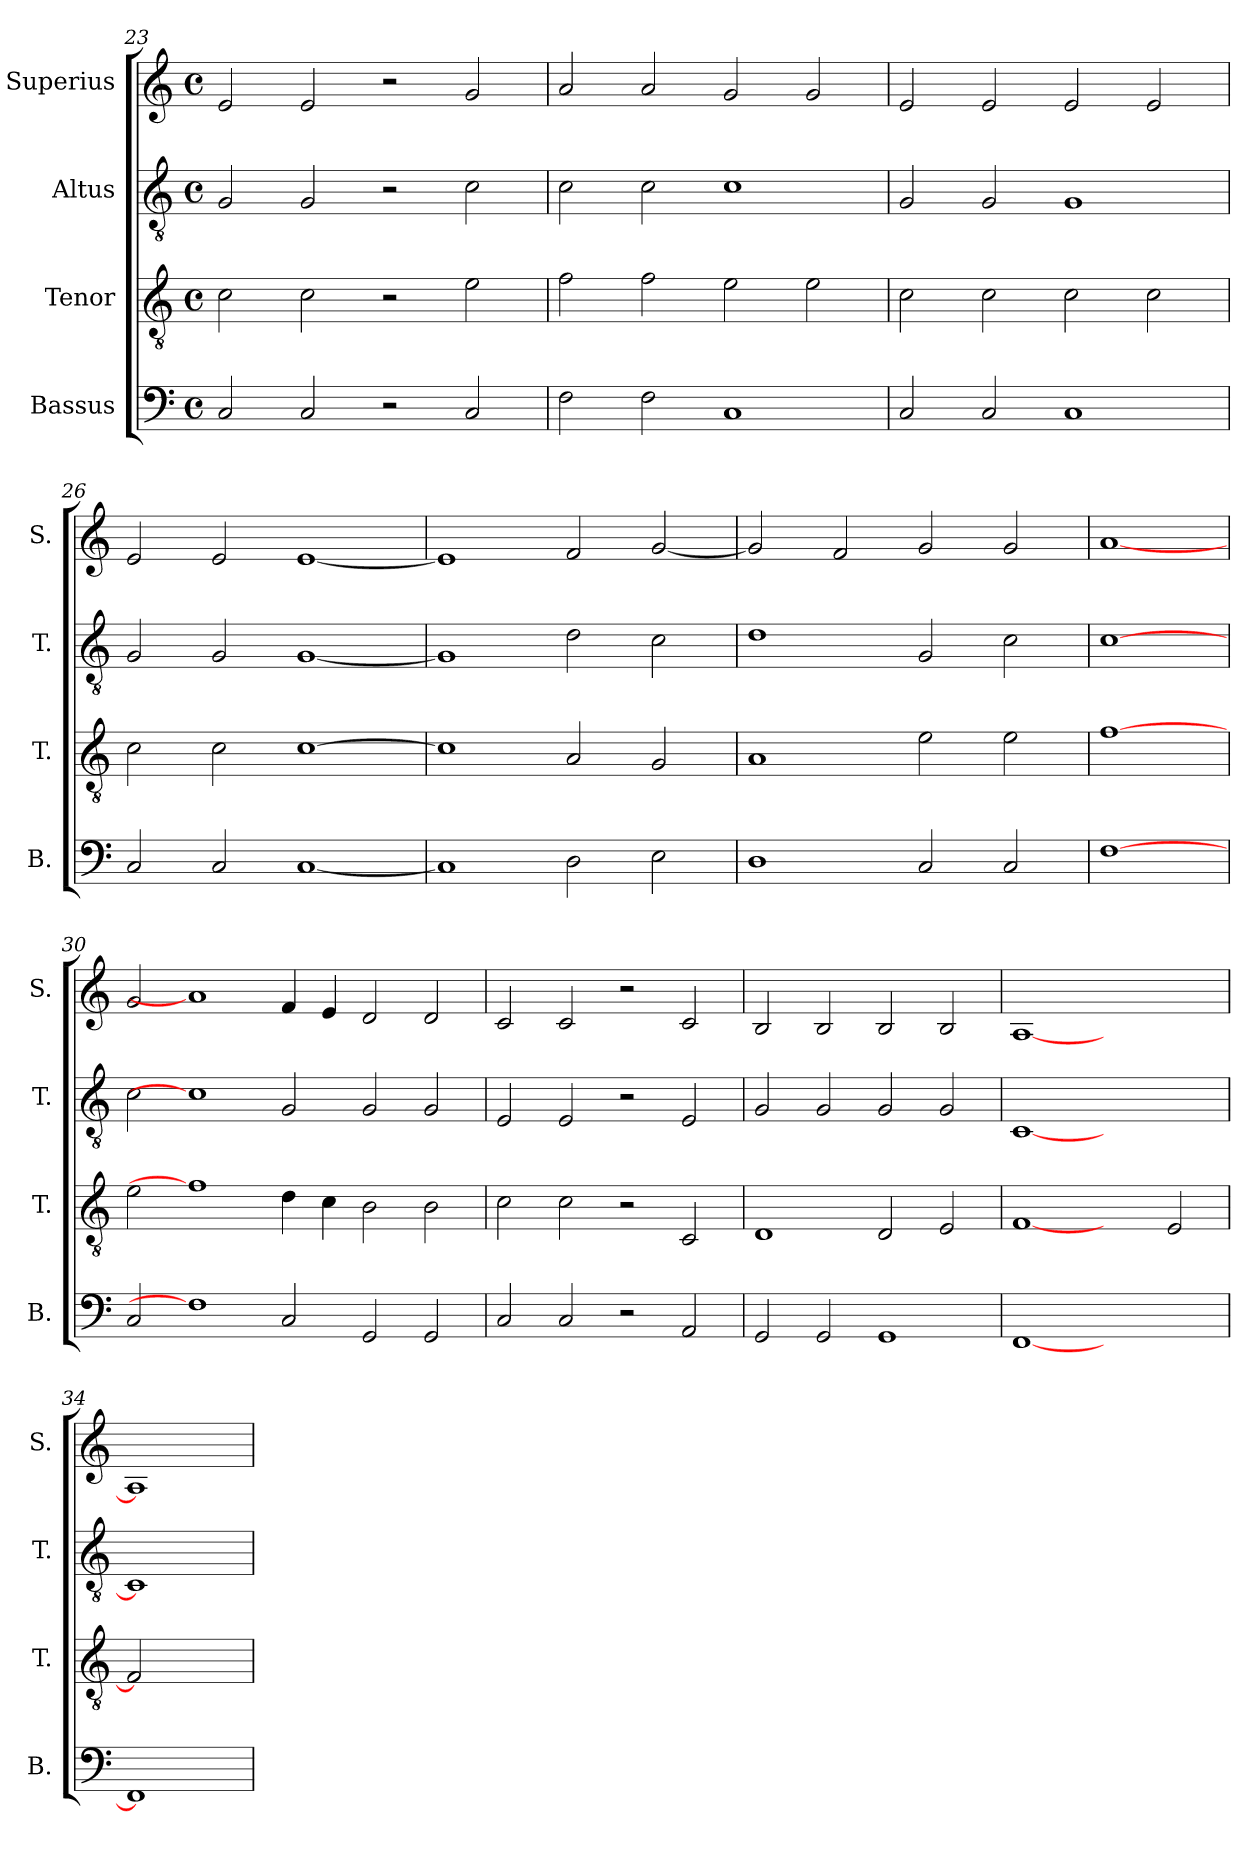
**kern	**kern	**kern	**kern
*part4	*part3	*part2	*part1
*staff4	*staff3	*staff2	*staff1
*I"Bassus	*I"Tenor	*I"Altus	*I"Superius
*I'B.	*I'T.	*I'T.	*I'S.
*clefF4	*clefGv2	*clefGv2	*clefG2
*	*ITrd7c12	*ITrd7c12	*
*k[]	*k[]	*k[]	*k[]
*C:	*C:	*C:	*C:
*M4/4	*M4/4	*M4/4	*M4/4
*met(c)	*met(c)	*met(c)	*met(c)
=23	=23	=23	=23
2Ci/	2Ci\	2GGi/	2ei/
2Ci/	2Ci\	2GGi/	2ei/
2r	2r	2r	2r
2Ci/	2Ei\	2Ci\	2gi/
=24	=24	=24	=24
2Fi\	2Fi\	2Ci\	2ai/
2Fi\	2Fi\	2Ci\	2ai/
1Ci	2Ei\	1Ci	2gi/
.	2Ei\	.	2gi/
!!LO:LB:g=z
=25	=25	=25	=25
2Ci/	2Ci\	2GGi/	2ei/
2Ci/	2Ci\	2GGi/	2ei/
1Ci	2Ci\	1GGi	2ei/
.	2Ci\	.	2ei/
=26	=26	=26	=26
2Ci/	2Ci\	2GGi/	2ei/
2Ci/	2Ci\	2GGi/	2ei/
[<1Ci	[>1Ci	[<1GGi	[<1ei
=27	=27	=27	=27
1Ci]	1Ci]	1GGi]	1ei]
2Di\	2AAi/	2Di\	2fi/
2Ei\	2GGi/	2Ci\	[<2gi/
=28	=28	=28	=28
1Di	1AAi	1Di	2gi/]
.	.	.	2fi/
2Ci/	2Ei\	2GGi/	2gi/
2Ci/	2Ei\	2Ci\	2gi/
=29	=29	=29	=29
[1Fi	[1Fi	[1Ci	[1ai
=30	=30	=30	=30
2Ci/	2Ei\	2Ci\	2gi/
1Fi]	1Fi]	1Ci]	1ai]
2Ci/	4Di\	2GGi/	4fi/
.	4Ci\	.	4ei/
2GGi/	2BBi\	2GGi/	2di/
2GGi/	2BBi\	2GGi/	2di/
!!LO:PB:g=z
=31	=31	=31	=31
2Ci/	2Ci\	2EEi/	2ci/
2Ci/	2Ci\	2EEi/	2ci/
2r	2r	2r	2r
2AAi/	2CCi/	2EEi/	2ci/
=32	=32	=32	=32
2GGi/	1DDi	2GGi/	2Bi/
2GGi/	.	2GGi/	2Bi/
1GGi	2DDi/	2GGi/	2Bi/
.	2EEi/	2GGi/	2Bi/
=33	=33	=33	=33
[1FFi	[1FFi	[1CCi	[1Ai
1ryy	2ryy	1ryy	1ryy
.	2EEi/	.	.
=34	=34	=34	=34
1FFi]	2FFi]	1CCi]	1Ai]
.	2ryy	.	.
=	=	=	=
*-	*-	*-	*-
